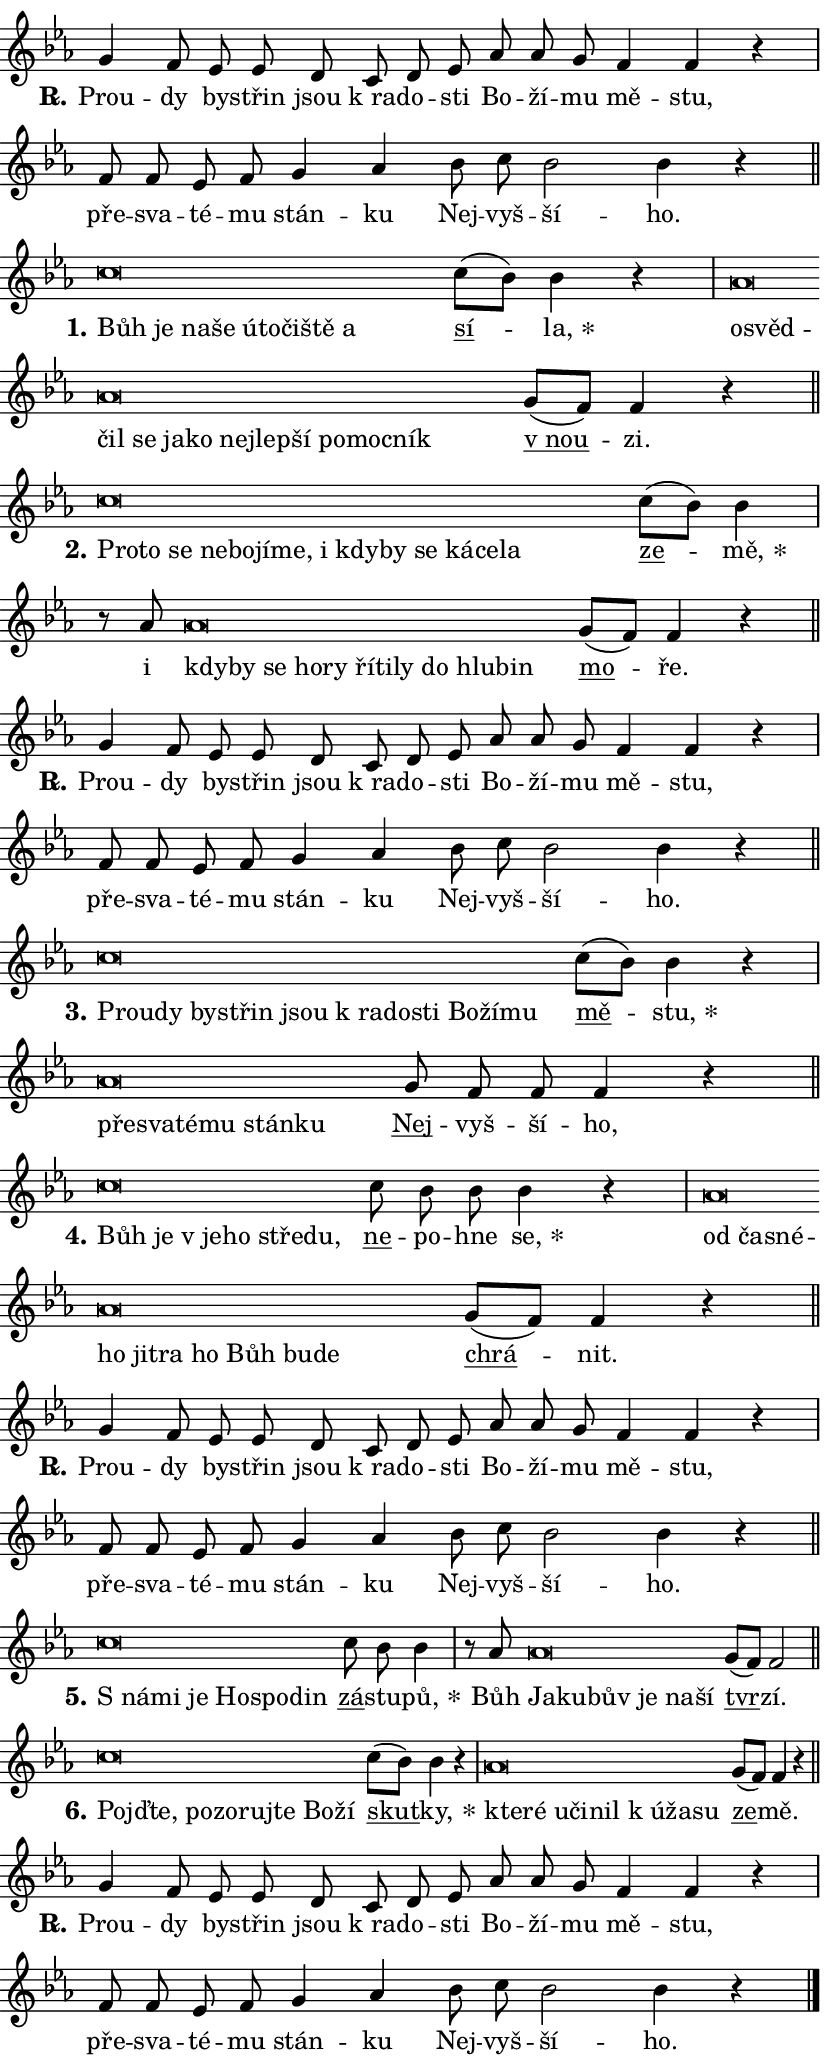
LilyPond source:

\version "2.24.0"
\header { tagline = "" }
\paper {
  indent = 0\cm
  top-margin = 0\cm
  right-margin = 0.13\cm % to fit lyric hyphens
  bottom-margin = 0\cm
  left-margin = 0\cm
  paper-width = 14\cm
  page-breaking = #ly:one-page-breaking
  system-system-spacing.basic-distance = #11
  score-system-spacing.basic-distance = #11
  ragged-last = ##f
}


%% Author: Thomas Morley
%% https://lists.gnu.org/archive/html/lilypond-user/2020-05/msg00002.html
#(define (line-position grob)
"Returns position of @var[grob} in current system:
   @code{'start}, if at first time-step
   @code{'end}, if at last time-step
   @code{'middle} otherwise
"
  (let* ((col (ly:item-get-column grob))
         (ln (ly:grob-object col 'left-neighbor))
         (rn (ly:grob-object col 'right-neighbor))
         (col-to-check-left (if (ly:grob? ln) ln col))
         (col-to-check-right (if (ly:grob? rn) rn col))
         (break-dir-left
           (and
             (ly:grob-property col-to-check-left 'non-musical #f)
             (ly:item-break-dir col-to-check-left)))
         (break-dir-right
           (and
             (ly:grob-property col-to-check-right 'non-musical #f)
             (ly:item-break-dir col-to-check-right))))
        (cond ((eqv? 1 break-dir-left) 'start)
              ((eqv? -1 break-dir-right) 'end)
              (else 'middle))))

#(define (tranparent-at-line-position vctor)
  (lambda (grob)
  "Relying on @code{line-position} select the relevant enry from @var{vctor}.
Used to determine transparency,"
    (case (line-position grob)
      ((end) (not (vector-ref vctor 0)))
      ((middle) (not (vector-ref vctor 1)))
      ((start) (not (vector-ref vctor 2))))))

noteHeadBreakVisibility =
#(define-music-function (break-visibility)(vector?)
"Makes @code{NoteHead}s transparent relying on @var{break-visibility}"
#{
  \override NoteHead.transparent =
    #(tranparent-at-line-position break-visibility)
#})

#(define delete-ledgers-for-transparent-note-heads
  (lambda (grob)
    "Reads whether a @code{NoteHead} is transparent.
If so this @code{NoteHead} is removed from @code{'note-heads} from
@var{grob}, which is supposed to be @code{LedgerLineSpanner}.
As a result ledgers are not printed for this @code{NoteHead}"
    (let* ((nhds-array (ly:grob-object grob 'note-heads))
           (nhds-list
             (if (ly:grob-array? nhds-array)
                 (ly:grob-array->list nhds-array)
                 '()))
           ;; Relies on the transparent-property being done before
           ;; Staff.LedgerLineSpanner.after-line-breaking is executed.
           ;; This is fragile ...
           (to-keep
             (remove
               (lambda (nhd)
                 (ly:grob-property nhd 'transparent #f))
               nhds-list)))
      ;; TODO find a better method to iterate over grob-arrays, similiar
      ;; to filter/remove etc for lists
      ;; For now rebuilt from scratch
      (set! (ly:grob-object grob 'note-heads)  '())
      (for-each
        (lambda (nhd)
          (ly:pointer-group-interface::add-grob grob 'note-heads nhd))
        to-keep))))

squashNotes = {
  \override NoteHead.X-extent = #'(-0.2 . 0.2)
  \override NoteHead.Y-extent = #'(-0.75 . 0)
  \override NoteHead.stencil =
    #(lambda (grob)
       (let ((pos (ly:grob-property grob 'staff-position)))
         (begin
           (if (< pos -7) (display "ERROR: Lower brevis then expected\n") (display ""))
           (if (<= pos -6) ly:text-interface::print ly:note-head::print))))
}
unSquashNotes = {
  \revert NoteHead.X-extent
  \revert NoteHead.Y-extent
  \revert NoteHead.stencil
}

hideNotes = \noteHeadBreakVisibility #begin-of-line-visible
unHideNotes = \noteHeadBreakVisibility #all-visible

% work-around for resetting accidentals
% https://lilypond.org/doc/v2.23/Documentation/notation/displaying-rhythms#unmetered-music
cadenzaMeasure = {
  \cadenzaOff
  \partial 1024 s1024
  \cadenzaOn
}

#(define-markup-command (accent layout props text) (markup?)
  "Underline accented syllable"
  (interpret-markup layout props
    #{\markup \override #'(offset . 4.3) \underline { #text }#}))

responsum = \markup \concat {
  "R" \hspace #-1.05 \path #0.1 #'((moveto 0 0.07) (lineto 0.9 0.8)) \hspace #0.05 "."
}

spaceSize = #0.6828661417322834 % exact space size for TeX Gyre Schola

\layout {
  \context {
    \Staff
    \remove "Time_signature_engraver"
    \override LedgerLineSpanner.after-line-breaking = #delete-ledgers-for-transparent-note-heads
  }
  \context {
    \Lyrics {
      \override LyricSpace.minimum-distance = \spaceSize
      \override LyricText.font-name = #"TeX Gyre Schola"
      \override LyricText.font-size = 1
      \override StanzaNumber.font-name = #"TeX Gyre Schola Bold"
      \override StanzaNumber.font-size = 1
    }
  }
  \context {
    \Score 
    \override NoteHead.text =
      #(lambda (grob) 
        (let ((pos (ly:grob-property grob 'staff-position)))
          #{\markup {
            \combine
              \halign #-0.55 \raise #(if (= pos -6) 0 0.5) \override #'(thickness . 2) \draw-line #'(3.2 . 0)
              \musicglyph "noteheads.sM1"
          }#}))
  }
}

% magnetic-lyrics.ily
%
%   written by
%     Jean Abou Samra <jean@abou-samra.fr>
%     Werner Lemberg <wl@gnu.org>
%
%   adapted by
%     Jiri Hon <jiri.hon@gmail.com>
%
% Version 2022-Apr-15

% https://www.mail-archive.com/lilypond-user@gnu.org/msg149350.html

#(define (Left_hyphen_pointer_engraver context)
   "Collect syllable-hyphen-syllable occurrences in lyrics and store
them in properties.  This engraver only looks to the left.  For
example, if the lyrics input is @code{foo -- bar}, it does the
following.

@itemize @bullet
@item
Set the @code{text} property of the @code{LyricHyphen} grob between
@q{foo} and @q{bar} to @code{foo}.

@item
Set the @code{left-hyphen} property of the @code{LyricText} grob with
text @q{foo} to the @code{LyricHyphen} grob between @q{foo} and
@q{bar}.
@end itemize

Use this auxiliary engraver in combination with the
@code{lyric-@/text::@/apply-@/magnetic-@/offset!} hook."
   (let ((hyphen #f)
         (text #f))
     (make-engraver
      (acknowledgers
       ((lyric-syllable-interface engraver grob source-engraver)
        (set! text grob)))
      (end-acknowledgers
       ((lyric-hyphen-interface engraver grob source-engraver)
        ;(when (not (grob::has-interface grob 'lyric-space-interface))
          (set! hyphen grob)));)
      ((stop-translation-timestep engraver)
       (when (and text hyphen)
         (ly:grob-set-object! text 'left-hyphen hyphen))
       (set! text #f)
       (set! hyphen #f)))))

#(define (lyric-text::apply-magnetic-offset! grob)
   "If the space between two syllables is less than the value in
property @code{LyricText@/.details@/.squash-threshold}, move the right
syllable to the left so that it gets concatenated with the left
syllable.

Use this function as a hook for
@code{LyricText@/.after-@/line-@/breaking} if the
@code{Left_@/hyphen_@/pointer_@/engraver} is active."
   (let ((hyphen (ly:grob-object grob 'left-hyphen #f)))
     (when hyphen
       (let ((left-text (ly:spanner-bound hyphen LEFT)))
         (when (grob::has-interface left-text 'lyric-syllable-interface)
           (let* ((common (ly:grob-common-refpoint grob left-text X))
                  (this-x-ext (ly:grob-extent grob common X))
                  (left-x-ext
                   (begin
                     ;; Trigger magnetism for left-text.
                     (ly:grob-property left-text 'after-line-breaking)
                     (ly:grob-extent left-text common X)))
                  ;; `delta` is the gap width between two syllables.
                  (delta (- (interval-start this-x-ext)
                            (interval-end left-x-ext)))
                  (details (ly:grob-property grob 'details))
                  (threshold (assoc-get 'squash-threshold details 0.2)))
             (when (< delta threshold)
               (let* (;; We have to manipulate the input text so that
                      ;; ligatures crossing syllable boundaries are not
                      ;; disabled.  For languages based on the Latin
                      ;; script this is essentially a beautification.
                      ;; However, for non-Western scripts it can be a
                      ;; necessity.
                      (lt (ly:grob-property left-text 'text))
                      (rt (ly:grob-property grob 'text))
                      (is-space (grob::has-interface hyphen 'lyric-space-interface))
                      (space (if is-space " " ""))
                      (extra-delta (if is-space spaceSize 0))
                      ;; Append new syllable.
                      (ltrt-space (if (and (string? lt) (string? rt))
                                (string-append lt space rt)
                                (make-concat-markup (list lt space rt))))
                      ;; Right-align `ltrt` to the right side.
                      (ltrt-space-markup (grob-interpret-markup
                               grob
                               (make-translate-markup
                                (cons (interval-length this-x-ext) 0)
                                (make-right-align-markup ltrt-space)))))
                 (begin
                   ;; Don't print `left-text`.
                   (ly:grob-set-property! left-text 'stencil #f)
                   ;; Set text and stencil (which holds all collected
                   ;; syllables so far) and shift it to the left.
                   (ly:grob-set-property! grob 'text ltrt-space)
                   (ly:grob-set-property! grob 'stencil ltrt-space-markup)
                   (ly:grob-translate-axis! grob (- (- delta extra-delta)) X))))))))))


#(define (lyric-hyphen::displace-bounds-first grob)
   ;; Make very sure this callback isn't triggered too early.
   (let ((left (ly:spanner-bound grob LEFT))
         (right (ly:spanner-bound grob RIGHT)))
     (ly:grob-property left 'after-line-breaking)
     (ly:grob-property right 'after-line-breaking)
     (ly:lyric-hyphen::print grob)))

squashThreshold = #0.4

\layout {
  \context {
    \Lyrics
    \consists #Left_hyphen_pointer_engraver
    \override LyricText.after-line-breaking =
      #lyric-text::apply-magnetic-offset!
    \override LyricHyphen.stencil = #lyric-hyphen::displace-bounds-first
    \override LyricText.details.squash-threshold = \squashThreshold
    \override LyricHyphen.minimum-distance = 0
    \override LyricHyphen.minimum-length = \squashThreshold
  }
}

squashText = \override LyricText.details.squash-threshold = 9999
unSquashText = \override LyricText.details.squash-threshold = \squashThreshold

leftText = \override LyricText.self-alignment-X = #LEFT
unLeftText = \revert LyricText.self-alignment-X

starOffset = #(lambda (grob) 
                (let ((x_offset (ly:self-alignment-interface::aligned-on-x-parent grob)))
                  (if (= x_offset 0) 0 (+ x_offset 1.2))))

star = #(define-music-function (syllable)(string?)
"Append star separator at the end of a syllable"
#{
  \once \override LyricText.X-offset = #starOffset
  \lyricmode { \markup {
    #syllable
    \override #'((font-name . "TeX Gyre Schola Bold")) \hspace #0.2 \lower #0.65 \larger "*"
  } }
#})

starAccent = #(define-music-function (syllable)(string?)
"Append star separator at the end of a syllable and make accent"
#{
  \once \override LyricText.X-offset = #starOffset
  \lyricmode { \markup {
    \accent #syllable
    \override #'((font-name . "TeX Gyre Schola Bold")) \hspace #0.2 \lower #0.65 \larger "*"
  } }
#})

breath = #(define-music-function (syllable)(string?)
"Append breathing indicator at the end of a syllable"
#{
  \lyricmode { \markup { #syllable "+" } }
#})

optionalBreath = #(define-music-function (syllable)(string?)
"Append optional breathing indicator at the end of a syllable"
#{
  \lyricmode { \markup { #syllable "(+)" } }
#})


\score {
    <<
        \new Voice = "melody" { \cadenzaOn \key es \major \relative { g'4 f8 es es d \bar "" c d es \bar "" as as g \bar "" f4 f r \cadenzaMeasure \bar "|" f8 f es f \bar "" g4 as \bar "" bes8 c bes2 bes4 r \cadenzaMeasure \bar "||" \break } }
        \new Lyrics \lyricsto "melody" { \lyricmode { \set stanza = \responsum
Prou -- dy by -- střin jsou "k ra" -- do -- sti Bo -- ží -- mu mě -- stu, pře -- sva -- té -- mu stán -- ku Nej -- vyš -- ší -- ho. } }
    >>
    \layout {}
}

\score {
    <<
        \new Voice = "melody" { \cadenzaOn \key es \major \relative { \squashNotes c''\breve*1/16 \hideNotes \breve*1/16 \bar "" \breve*1/16 \bar "" \breve*1/16 \bar "" \breve*1/16 \bar "" \breve*1/16 \bar "" \breve*1/16 \bar "" \breve*1/16 \breve*1/16 \bar "" \unHideNotes \unSquashNotes \bar "" c8[( bes)] bes4 r \cadenzaMeasure \bar "|" \squashNotes as\breve*1/16 \hideNotes \breve*1/16 \bar "" \breve*1/16 \bar "" \breve*1/16 \bar "" \breve*1/16 \bar "" \breve*1/16 \bar "" \breve*1/16 \bar "" \breve*1/16 \bar "" \breve*1/16 \bar "" \breve*1/16 \bar "" \breve*1/16 \breve*1/16 \bar "" \unHideNotes \unSquashNotes \bar "" g8[( f)] f4 r \cadenzaMeasure \bar "||" \break } }
        \new Lyrics \lyricsto "melody" { \lyricmode { \set stanza = "1."
\leftText Bůh \squashText je na -- še ú -- to -- či -- ště a \unLeftText \unSquashText \markup \accent sí -- \star la, \leftText o -- \squashText svěd -- čil se ja -- ko nej -- lep -- ší po -- moc -- ník \unLeftText \unSquashText \markup \accent "v nou" -- zi. } }
    >>
    \layout {}
}

\score {
    <<
        \new Voice = "melody" { \cadenzaOn \key es \major \relative { \squashNotes c''\breve*1/16 \hideNotes \breve*1/16 \bar "" \breve*1/16 \bar "" \breve*1/16 \bar "" \breve*1/16 \bar "" \breve*1/16 \bar "" \breve*1/16 \bar "" \breve*1/16 \bar "" \breve*1/16 \bar "" \breve*1/16 \bar "" \breve*1/16 \bar "" \breve*1/16 \bar "" \breve*1/16 \breve*1/16 \bar "" \unHideNotes \unSquashNotes \bar "" c8[( bes)] bes4 \cadenzaMeasure \bar "|" r8 as \squashNotes as\breve*1/16 \hideNotes \breve*1/16 \bar "" \breve*1/16 \bar "" \breve*1/16 \bar "" \breve*1/16 \bar "" \breve*1/16 \bar "" \breve*1/16 \bar "" \breve*1/16 \bar "" \breve*1/16 \bar "" \breve*1/16 \breve*1/16 \bar "" \unHideNotes \unSquashNotes \bar "" g8[( f)] f4 r \cadenzaMeasure \bar "||" \break } }
        \new Lyrics \lyricsto "melody" { \lyricmode { \set stanza = "2."
\leftText Pro -- \squashText to se ne -- bo -- jí -- me, i kdy -- by se ká -- ce -- la \unLeftText \unSquashText \markup \accent ze -- \star mě, i \leftText kdy -- \squashText by se ho -- ry ří -- ti -- ly do hlu -- bin \unLeftText \unSquashText \markup \accent mo -- ře. } }
    >>
    \layout {}
}

\score {
    <<
        \new Voice = "melody" { \cadenzaOn \key es \major \relative { g'4 f8 es es d \bar "" c d es \bar "" as as g \bar "" f4 f r \cadenzaMeasure \bar "|" f8 f es f \bar "" g4 as \bar "" bes8 c bes2 bes4 r \cadenzaMeasure \bar "||" \break } }
        \new Lyrics \lyricsto "melody" { \lyricmode { \set stanza = \responsum
Prou -- dy by -- střin jsou "k ra" -- do -- sti Bo -- ží -- mu mě -- stu, pře -- sva -- té -- mu stán -- ku Nej -- vyš -- ší -- ho. } }
    >>
    \layout {}
}

\score {
    <<
        \new Voice = "melody" { \cadenzaOn \key es \major \relative { \squashNotes c''\breve*1/16 \hideNotes \breve*1/16 \bar "" \breve*1/16 \bar "" \breve*1/16 \bar "" \breve*1/16 \bar "" \breve*1/16 \bar "" \breve*1/16 \bar "" \breve*1/16 \bar "" \breve*1/16 \bar "" \breve*1/16 \breve*1/16 \bar "" \unHideNotes \unSquashNotes \bar "" c8[( bes)] bes4 r \cadenzaMeasure \bar "|" \squashNotes as\breve*1/16 \hideNotes \breve*1/16 \bar "" \breve*1/16 \bar "" \breve*1/16 \bar "" \breve*1/16 \breve*1/16 \bar "" \unHideNotes \unSquashNotes \bar "" g8 f f f4 r \cadenzaMeasure \bar "||" \break } }
        \new Lyrics \lyricsto "melody" { \lyricmode { \set stanza = "3."
\leftText Prou -- \squashText dy by -- střin jsou "k ra" -- do -- sti Bo -- ží -- mu \unLeftText \unSquashText \markup \accent mě -- \star stu, \leftText pře -- \squashText sva -- té -- mu stán -- ku \unLeftText \unSquashText \markup \accent Nej -- vyš -- ší -- ho, } }
    >>
    \layout {}
}

\score {
    <<
        \new Voice = "melody" { \cadenzaOn \key es \major \relative { \squashNotes c''\breve*1/16 \hideNotes \breve*1/16 \bar "" \breve*1/16 \bar "" \breve*1/16 \bar "" \breve*1/16 \breve*1/16 \bar "" \unHideNotes \unSquashNotes \bar "" c8 bes bes bes4 r \cadenzaMeasure \bar "|" \squashNotes as\breve*1/16 \hideNotes \breve*1/16 \bar "" \breve*1/16 \bar "" \breve*1/16 \bar "" \breve*1/16 \bar "" \breve*1/16 \bar "" \breve*1/16 \bar "" \breve*1/16 \bar "" \breve*1/16 \breve*1/16 \bar "" \unHideNotes \unSquashNotes \bar "" g8[( f)] f4 r \cadenzaMeasure \bar "||" \break } }
        \new Lyrics \lyricsto "melody" { \lyricmode { \set stanza = "4."
\leftText Bůh \squashText je "v je" -- ho stře -- du, \unLeftText \unSquashText \markup \accent ne -- po -- hne \star se, \leftText od \squashText ča -- sné -- ho ji -- tra ho Bůh bu -- de \unLeftText \unSquashText \markup \accent chrá -- nit. } }
    >>
    \layout {}
}

\score {
    <<
        \new Voice = "melody" { \cadenzaOn \key es \major \relative { g'4 f8 es es d \bar "" c d es \bar "" as as g \bar "" f4 f r \cadenzaMeasure \bar "|" f8 f es f \bar "" g4 as \bar "" bes8 c bes2 bes4 r \cadenzaMeasure \bar "||" \break } }
        \new Lyrics \lyricsto "melody" { \lyricmode { \set stanza = \responsum
Prou -- dy by -- střin jsou "k ra" -- do -- sti Bo -- ží -- mu mě -- stu, pře -- sva -- té -- mu stán -- ku Nej -- vyš -- ší -- ho. } }
    >>
    \layout {}
}

\score {
    <<
        \new Voice = "melody" { \cadenzaOn \key es \major \relative { \squashNotes c''\breve*1/16 \hideNotes \breve*1/16 \bar "" \breve*1/16 \bar "" \breve*1/16 \bar "" \breve*1/16 \breve*1/16 \bar "" \unHideNotes \unSquashNotes \bar "" c8 bes bes4 \cadenzaMeasure \bar "|" r8 as \squashNotes as\breve*1/16 \hideNotes \breve*1/16 \bar "" \breve*1/16 \bar "" \breve*1/16 \bar "" \breve*1/16 \breve*1/16 \bar "" \unHideNotes \unSquashNotes \bar "" g8[( f)] f2 \cadenzaMeasure \bar "||" \break } }
        \new Lyrics \lyricsto "melody" { \lyricmode { \set stanza = "5."
\leftText "S ná" -- \squashText mi je Ho -- spo -- din \unLeftText \unSquashText \markup \accent zá -- stu -- \star pů, Bůh \leftText Ja -- \squashText ku -- bův je na -- ší \unLeftText \unSquashText \markup \accent tvr -- zí. } }
    >>
    \layout {}
}

\score {
    <<
        \new Voice = "melody" { \cadenzaOn \key es \major \relative { \squashNotes c''\breve*1/16 \hideNotes \breve*1/16 \bar "" \breve*1/16 \bar "" \breve*1/16 \bar "" \breve*1/16 \bar "" \breve*1/16 \bar "" \breve*1/16 \breve*1/16 \bar "" \unHideNotes \unSquashNotes \bar "" c8[( bes)] bes4 r \cadenzaMeasure \bar "|" \squashNotes as\breve*1/16 \hideNotes \breve*1/16 \bar "" \breve*1/16 \bar "" \breve*1/16 \bar "" \breve*1/16 \bar "" \breve*1/16 \bar "" \breve*1/16 \breve*1/16 \bar "" \unHideNotes \unSquashNotes \bar "" g8[( f)] f4 r \cadenzaMeasure \bar "||" \break } }
        \new Lyrics \lyricsto "melody" { \lyricmode { \set stanza = "6."
\leftText Pojď -- \squashText te, po -- zo -- ruj -- te Bo -- ží \unLeftText \unSquashText \markup \accent skut -- \star ky, \leftText kte -- \squashText ré u -- či -- nil "k ú" -- ža -- su \unLeftText \unSquashText \markup \accent ze -- mě. } }
    >>
    \layout {}
}

\score {
    <<
        \new Voice = "melody" { \cadenzaOn \key es \major \relative { g'4 f8 es es d \bar "" c d es \bar "" as as g \bar "" f4 f r \cadenzaMeasure \bar "|" f8 f es f \bar "" g4 as \bar "" bes8 c bes2 bes4 r \cadenzaMeasure \bar "||" \break } \bar "|." }
        \new Lyrics \lyricsto "melody" { \lyricmode { \set stanza = \responsum
Prou -- dy by -- střin jsou "k ra" -- do -- sti Bo -- ží -- mu mě -- stu, pře -- sva -- té -- mu stán -- ku Nej -- vyš -- ší -- ho. } }
    >>
    \layout {}
}
